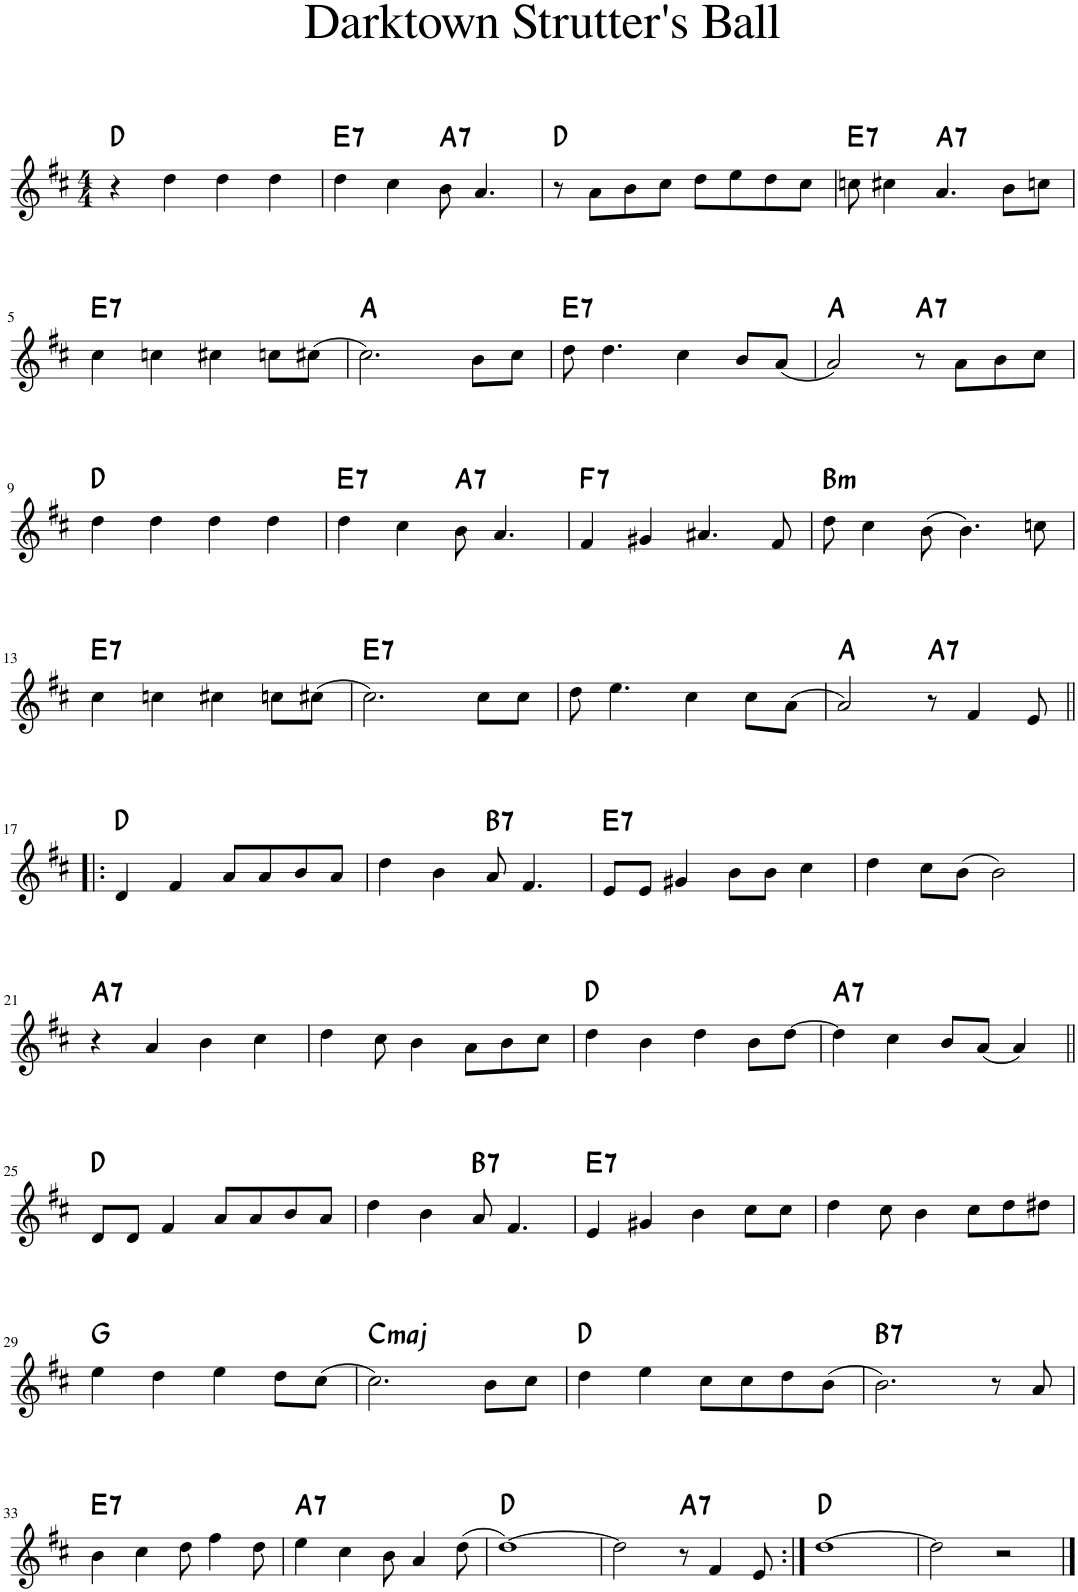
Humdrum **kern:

**kern	**harte
*part1	*part1
*staff1	*
*I"Piano	*
*I'Pno.	*
*clefG2	*
*k[f#c#]	*
*M4/4	*
=1	=1
4r	D:maj
4dd\	.
4dd\	.
4dd\	.
=2	=2
!	!LO:H:kt=7
4dd\	E:7
4cc#\	.
!	!LO:H:kt=7
8b\	A:7
4.a/	.
=3	=3
8r	D:maj
8a\L	.
8b\	.
8cc#\J	.
8dd\L	.
8ee\	.
8dd\	.
8cc#\J	.
=4	=4
!	!LO:H:kt=7
8ccn\	E:7
4cc#X\	.
!	!LO:H:kt=7
4.a/	A:7
8b\L	.
8ccn\J	.
!!LO:LB:g=z
=5	=5
!	!LO:H:kt=7
4cc#\	E:7
4ccn\	.
4cc#X\	.
8ccn\L	.
(8cc#X\J	.
=6	=6
2.cc#\)	A:maj
8b\L	.
8cc#\J	.
=7	=7
!	!LO:H:kt=7
8dd\	E:7
4.dd\	.
4cc#\	.
8b/L	.
(8a/J	.
=8	=8
2a/)	A:maj
!	!LO:H:kt=7
8r	A:7
8a\L	.
8b\	.
8cc#\J	.
!!LO:LB:g=z
=9	=9
4dd\	D:maj
4dd\	.
4dd\	.
4dd\	.
=10	=10
!	!LO:H:kt=7
4dd\	E:7
4cc#\	.
!	!LO:H:kt=7
8b\	A:7
4.a/	.
=11	=11
!	!LO:H:kt=7
4f#/	F:7
4g#X/	.
4.a#X/	.
8f#/	.
=12	=12
!	!LO:H:kt=m
8dd\	B:min
4cc#\	.
(8b\	.
4.b\)	.
8ccn\	.
!!LO:LB:g=z
=13	=13
!	!LO:H:kt=7
4cc#\	E:7
4ccn\	.
4cc#X\	.
8ccn\L	.
(8cc#X\J	.
=14	=14
!	!LO:H:kt=7
2.cc#\)	E:7
8cc#\L	.
8cc#\J	.
=15	=15
8dd\	.
4.ee\	.
4cc#\	.
8cc#\L	.
(8a\J	.
=16	=16
2a/)	A:maj
!	!LO:H:kt=7
8r	A:7
4f#/	.
8e/	.
!!LO:LB:g=z
=17!|:	=17!|:
4d/	D:maj
4f#/	.
8a/L	.
8a/	.
8b/	.
8a/J	.
=18	=18
4dd\	.
4b\	.
!	!LO:H:kt=7
8a/	B:7
4.f#/	.
=19	=19
!	!LO:H:kt=7
8e/L	E:7
8e/J	.
4g#X/	.
8b\L	.
8b\J	.
4cc#\	.
=20	=20
4dd\	.
8cc#\L	.
(8b\J	.
2b\)	.
!!LO:LB:g=z
=21	=21
!	!LO:H:kt=7
4r	A:7
4a/	.
4b\	.
4cc#\	.
=22	=22
4dd\	.
8cc#\	.
4b\	.
8a\L	.
8b\	.
8cc#\J	.
=23	=23
4dd\	D:maj
4b\	.
4dd\	.
8b\L	.
[8dd\J	.
=24	=24
!	!LO:H:kt=7
4dd\]	A:7
4cc#\	.
8b/L	.
(8a/J	.
4a/)	.
!!LO:LB:g=z
=25||	=25||
8d/L	D:maj
8d/J	.
4f#/	.
8a/L	.
8a/	.
8b/	.
8a/J	.
=26	=26
4dd\	.
4b\	.
!	!LO:H:kt=7
8a/	B:7
4.f#/	.
=27	=27
!	!LO:H:kt=7
4e/	E:7
4g#X/	.
4b\	.
8cc#\L	.
8cc#\J	.
=28	=28
4dd\	.
8cc#\	.
4b\	.
8cc#\L	.
8dd\	.
8dd#X\J	.
!!LO:LB:g=z
=29	=29
4ee\	G:maj
4dd\	.
4ee\	.
8dd\L	.
(8cc#\J	.
=30	=30
!	!LO:H:kt=maj
2.cc#\)	C:maj
8b\L	.
8cc#\J	.
=31	=31
4dd\	D:maj
4ee\	.
8cc#\L	.
8cc#\	.
8dd\	.
(8b\J	.
=32	=32
!	!LO:H:kt=7
2.b\)	B:7
8r	.
8a/	.
!!LO:LB:g=z
=33	=33
!	!LO:H:kt=7
4b\	E:7
4cc#\	.
8dd\	.
4ff#\	.
8dd\	.
=34	=34
!	!LO:H:kt=7
4ee\	A:7
4cc#\	.
8b\	.
4a/	.
(8dd\	.
=35	=35
[1dd)	D:maj
=36	=36
2dd\]	.
!	!LO:H:kt=7
8r	A:7
4f#/	.
8e/	.
=37:|!	=37:|!
[1dd	D:maj
=38	=38
2dd\]	.
2r	.
==	==
*-	*-
